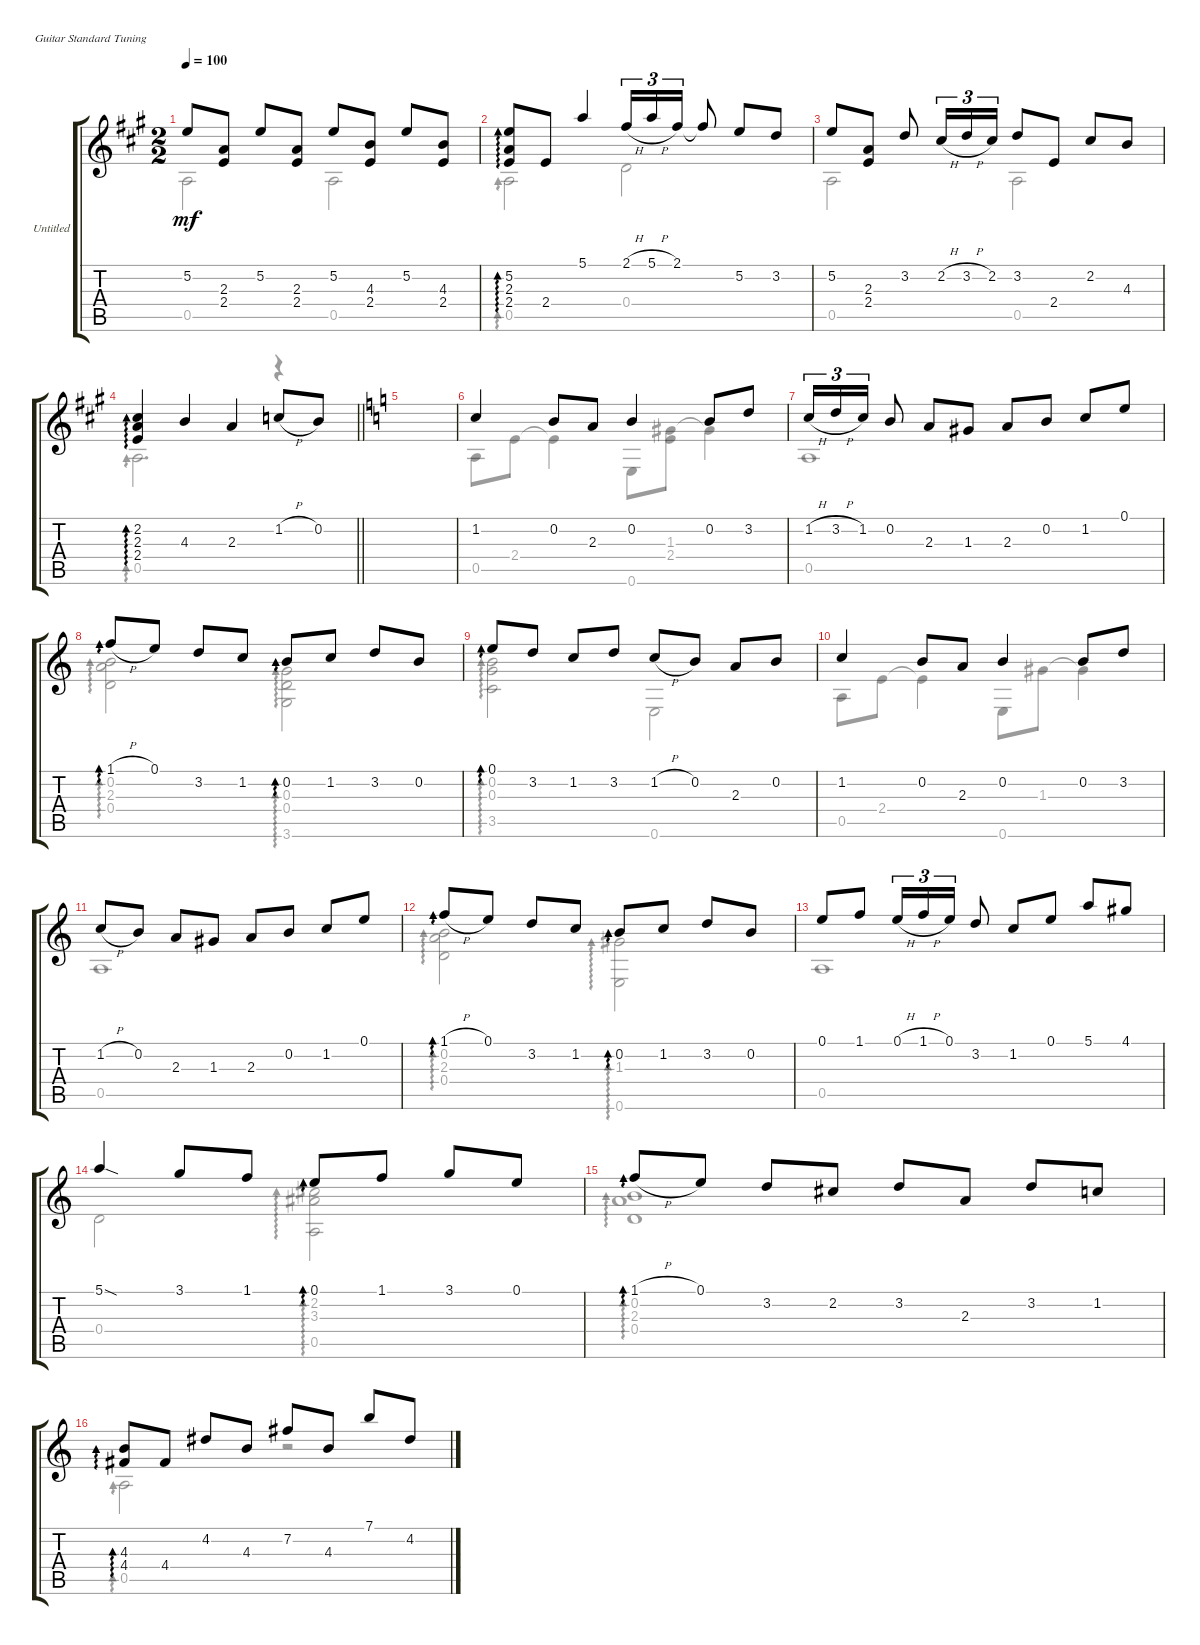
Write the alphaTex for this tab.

\bracketExtendMode groupsimilarinstruments
\firstSystemTrackNameOrientation horizontal
\otherSystemsTrackNameOrientation horizontal
\track ("Untitled" "Untitled") {instrument acousticguitarnylon}
\staff {score tabs}
\tuning (E4 B3 G3 D3 A2 E2)
\voice
\ts (2 2)
\tempo 100
\clef g2
\ks a
5.2.8{dy mf} (2.3 2.4).8 5.2.8 (2.3 2.4).8 5.2.8 (4.3 2.4).8 5.2.8 (4.3 2.4).8 |
(5.2 2.3 2.4).8{ad 0} 2.4.8 5.1.4 2.1{h}.16{tu (3 2)} 5.1{h}.16{tu (3 2)} 2.1.16{tu (3 2)} 2.1{t}.8 5.2.8 3.2.8 |
5.2.8 (2.3 2.4).8 3.2.8 2.2{h}.16{tu (3 2)} 3.2{h}.16{tu (3 2)} 2.2.16{tu (3 2)} 3.2.8 2.4.8 2.2.8 4.3.8 |
\barLineRight lightlight
(2.2 2.3 2.4).4{ad 0} 4.3.4 2.3.4 1.2{h}.8 0.2.8 |
\ks aminor
|
1.2.4 0.2.8 2.3.8 0.2.4 0.2.8 3.2.8 |
1.2{h}.16{tu (3 2)} 3.2{h}.16{tu (3 2)} 1.2.16{tu (3 2)} 0.2.8 2.3.8 1.3.8 2.3.8 0.2.8 1.2.8 0.1.8 |
1.1{h}.8{ad 0} 0.1.8 3.2.8 1.2.8 0.2.8{ad 0} 1.2.8 3.2.8 0.2.8 |
0.1.8{ad 0} 3.2.8 1.2.8 3.2.8 1.2{h}.8 0.2.8 2.3.8 0.2.8 |
1.2.4 0.2.8 2.3.8 0.2.4 0.2.8 3.2.8 |
1.2{h}.8 0.2.8 2.3.8 1.3.8 2.3.8 0.2.8 1.2.8 0.1.8 |
1.1{h}.8{ad 0} 0.1.8 3.2.8 1.2.8 0.2.8{ad 0} 1.2.8 3.2.8 0.2.8 |
0.1.8 1.1.8 0.1{h}.16{tu (3 2)} 1.1{h}.16{tu (3 2)} 0.1.16{tu (3 2)} 3.2.8 1.2.8 0.1.8 5.1.8 4.1.8 |
5.1{sod}.4 3.1.8 1.1.8 0.1.8{ad 0} 1.1.8 3.1.8 0.1.8 |
1.1{h}.8{ad 0} 0.1.8 3.2.8 2.2.8 3.2.8 2.3.8 3.2.8 1.2.8 |
(4.3 4.4).8{ad 0} 4.4.8 4.2.8 4.3.8 7.2.8 4.3.8 7.1.8 4.2.8
\voice
\clef g2
\ottava regular
\simile none
\ks a
0.5.2{dy mf} 0.5.2 |
0.5.2{ad 0} 0.4.2 |
0.5.2 0.5.2 |
\barLineRight lightlight
0.5.2{d ad 0} r.4 |
\ks aminor
|
0.5.8 2.4.8 2.4{t}.4 0.6.8 (1.3 2.4).8 1.3{t}.4 |
0.5.1 |
(0.2 2.3 0.4).2{ad 0} (0.3 0.4 3.6).2{ad 0} |
(0.2 0.3 3.5).2{ad 0} 0.6.2 |
0.5.8 2.4.8 2.4{t}.4 0.6.8 1.3.8 1.3{t}.4 |
0.5.1 |
(0.2 2.3 0.4).2{ad 0} (1.3 0.6).2{ad 0} |
0.5.1 |
0.4.2 (2.2 3.3 0.5).2{ad 0} |
(0.2 2.3 0.4).1{ad 0} |
0.5.2{ad 0} r.2
